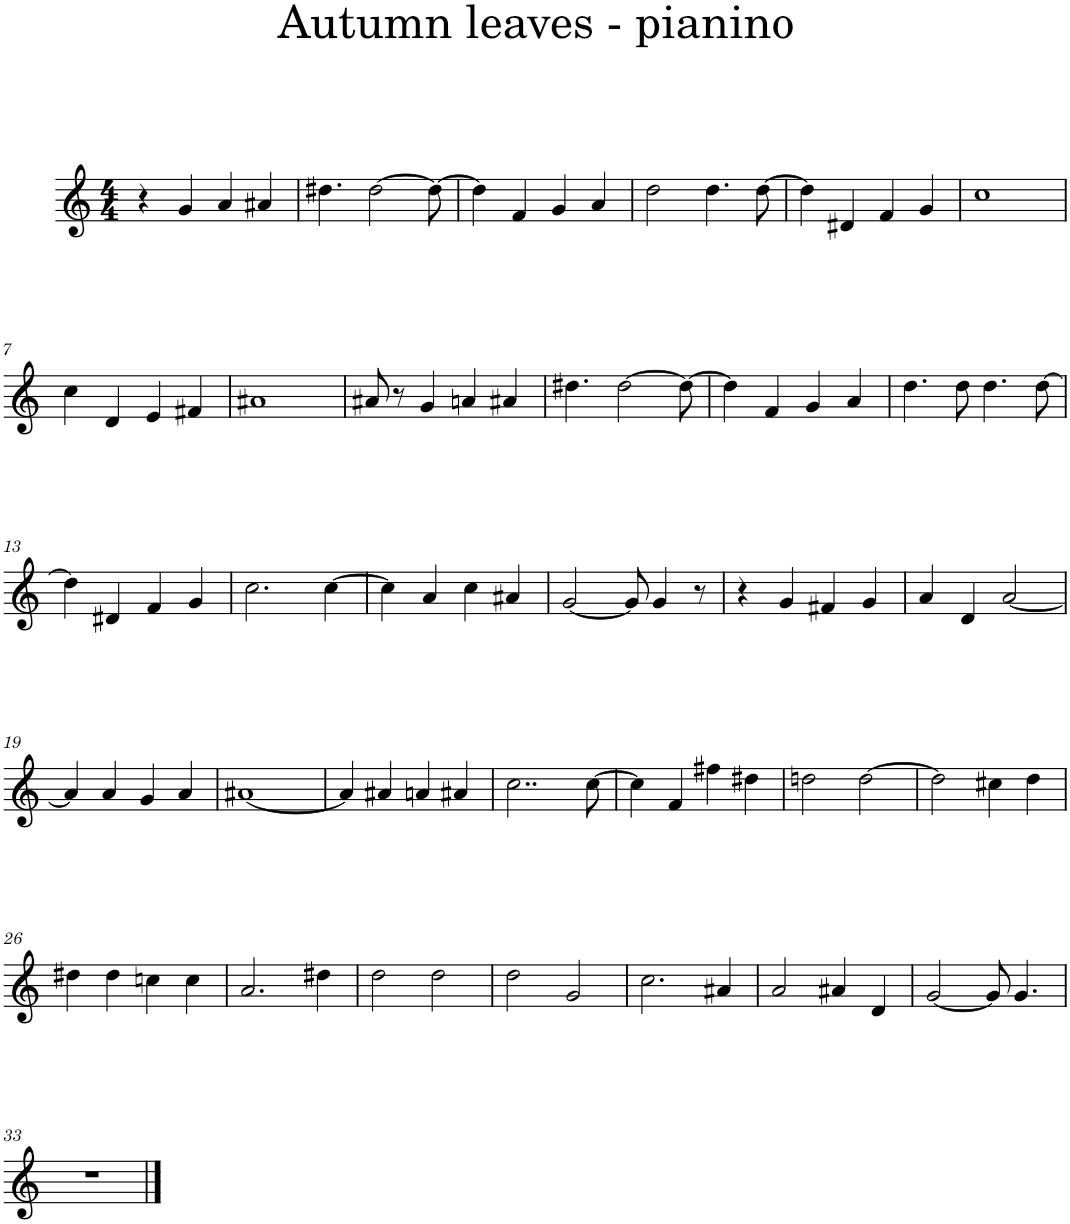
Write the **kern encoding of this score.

**kern
*part1
*staff1
*I"Piano
*I'Pno
*clefG2
*k[]
*M4/4
=1
4r
4g/
4a/
4a#X/
=2
4.dd#X\
[2dd#\
8dd#\_
=3
4dd#\]
4f/
4g/
4a/
=4
2dd\
4.dd\
[8dd\
=5
4dd\]
4d#X/
4f/
4g/
=6
1cc
!!LO:LB:g=z
=7
4cc\
4d/
4e/
4f#X/
=8
1a#X
=9
8a#X/
8r
4g/
4an/
4a#X/
=10
4.dd#X\
[2dd#\
8dd#\_
=11
4dd#\]
4f/
4g/
4a/
=12
4.dd\
8dd\
4.dd\
[8dd\
!!LO:LB:g=z
=13
4dd\]
4d#X/
4f/
4g/
=14
2.cc\
[4cc\
=15
4cc\]
4a/
4cc\
4a#X/
=16
[2g/
8g/]
4g/
8r
=17
4r
4g/
4f#X/
4g/
=18
4a/
4d/
[2a/
!!LO:LB:g=z
=19
4a/]
4a/
4g/
4a/
=20
[1a#X
=21
4a#/]
4a#X/
4an/
4a#X/
=22
2..cc\
[8cc\
=23
4cc\]
4f/
4ff#X\
4dd#X\
=24
2ddn\
[2dd\
=25
2dd\]
4cc#X\
4dd\
!!LO:LB:g=z
=26
4dd#X\
4dd#\
4ccn\
4cc\
=27
2.a/
4dd#X\
=28
2dd\
2dd\
=29
2dd\
2g/
=30
2.cc\
4a#X/
=31
2a/
4a#X/
4d/
=32
[2g/
8g/]
4.g/
!!LO:LB:g=z
=33
1r
==
*-
